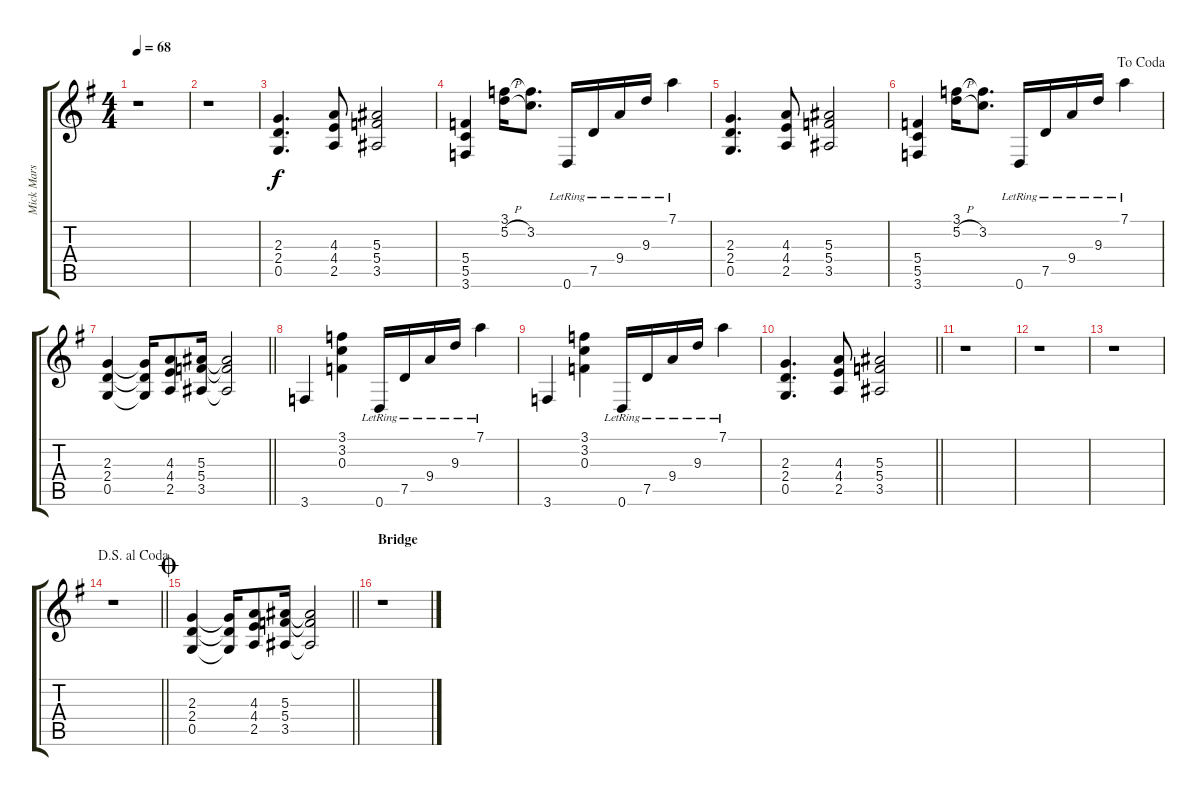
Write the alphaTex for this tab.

\track ("Mick Mars" "Mick Mars") {instrument distortionguitar}
\staff {score tabs}
\tuning (D4 A3 F3 C3 G2 D2) {hide}
\ts (4 4)
\tempo 68
\clef g2
\ks g
r.1{dy f} |
r.1 |
(2.3 2.4 0.5).4{d} (4.3 4.4 2.5).8 (5.3 5.4 3.5).2 |
(5.4 5.5 3.6).4 (3.1 5.2{h}).16 (3.1{t} 3.2).8{d} 0.6{lr}.16 7.5{lr}.16 9.4{lr}.16 9.3{lr}.16 7.1{lr}.4 |
(2.3 2.4 0.5).4{d} (4.3 4.4 2.5).8 (5.3 5.4 3.5).2 |
\jump dacoda
(5.4 5.5 3.6).4 (3.1 5.2{h}).16 (3.1{t} 3.2).8{d} 0.6{lr}.16 7.5{lr}.16 9.4{lr}.16 9.3{lr}.16 7.1{lr}.4 |
\barLineRight lightlight
(2.3 2.4 0.5).4 (2.3{t} 2.4{t} 0.5{t}).16 (4.3 4.4 2.5).8 (5.3 5.4 3.5).16 (5.3{t} 5.4{t} 3.5{t}).2 |
3.6.4 (3.1 3.2 0.3).4 0.6{lr}.16 7.5{lr}.16 9.4{lr}.16 9.3{lr}.16 7.1{lr}.4 |
3.6.4 (3.1 3.2 0.3).4 0.6{lr}.16 7.5{lr}.16 9.4{lr}.16 9.3{lr}.16 7.1{lr}.4 |
\barLineRight lightlight
(2.3 2.4 0.5).4{d} (4.3 4.4 2.5).8 (5.3 5.4 3.5).2 |
r.1 |
r.1 |
r.1 |
\jump dalsegnoalcoda
\barLineRight lightlight
r.1 |
\jump coda
\barLineRight lightlight
(2.3 2.4 0.5).4 (2.3{t} 2.4{t} 0.5{t}).16 (4.3 4.4 2.5).8 (5.3 5.4 3.5).16 (5.3{t} 5.4{t} 3.5{t}).2 |
\section ("" "Bridge")
r.1
